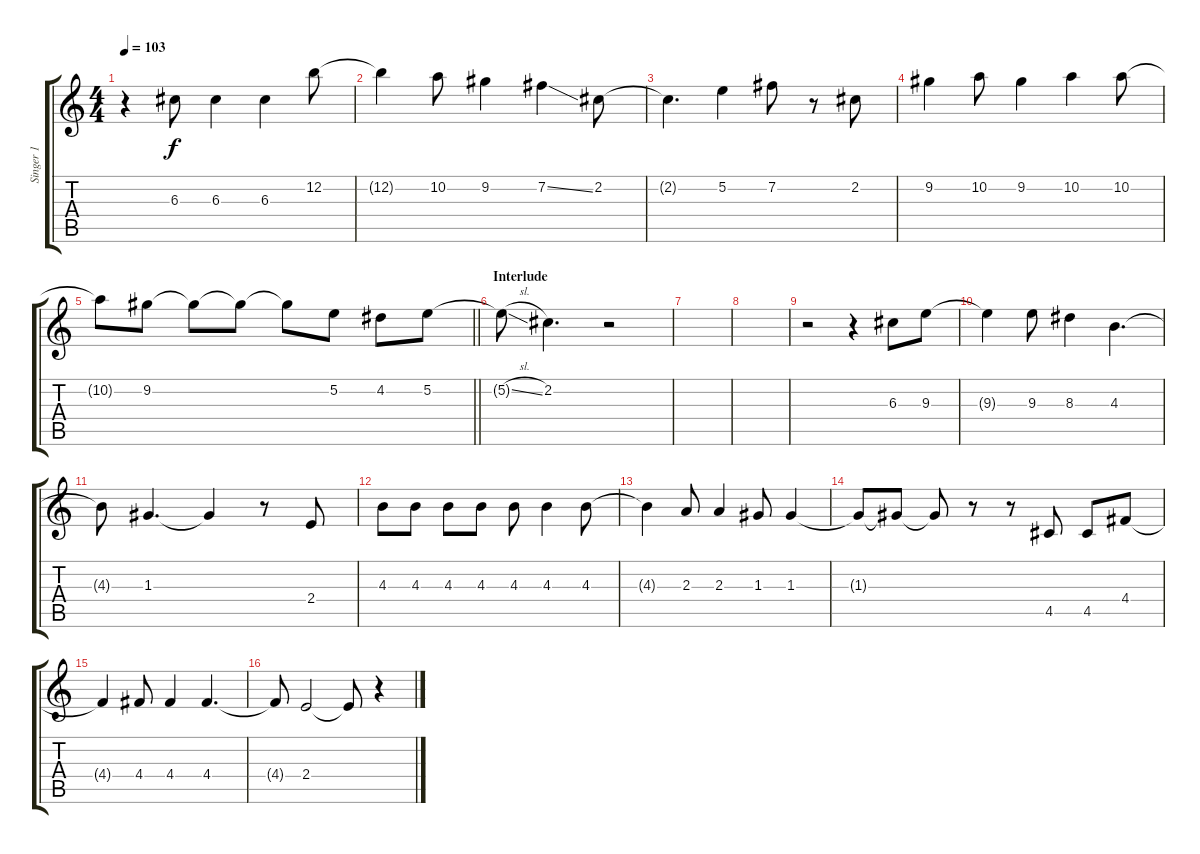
\track ("Singer 1" "Singer 1") {instrument overdrivenguitar}
\staff {score tabs}
\tuning (E4 B3 G3 D3 A2 E2) {hide}
\ts (4 4)
\tempo 103
\clef g2
\ks c
r.4{dy f} 6.3.8 6.3.4 6.3.4 12.2.8 |
12.2{t}.4 10.2.8 9.2.4 7.2{ss}.4 2.2.8 |
2.2{t}.4{d} 5.2.4 7.2.8 r.8 2.2.8 |
9.2.4 10.2.8 9.2.4 10.2.4 10.2.8 |
\barLineRight lightlight
10.2{t}.8 9.2.8 9.2{t}.8 9.2{t}.8 9.2{t}.8 5.2.8 4.2.8 5.2.8 |
\section ("" "Interlude")
5.2{sl t}.8 2.2.4{d} r.2 |
|
|
r.2 r.4 6.3.8 9.3.8 |
9.3{t}.4 9.3.8 8.3.4 4.3.4{d} |
4.3{t}.8 1.3.4{d} 1.3{t}.4 r.8 2.4.8 |
4.3.8 4.3.8 4.3.8 4.3.8 4.3.8 4.3.4 4.3.8 |
4.3{t}.4 2.3.8 2.3.4 1.3.8 1.3.4 |
1.3{t}.8 1.3{t}.8 1.3{t}.8 r.8 r.8 4.5.8 4.5.8 4.4.8 |
4.4{t}.4 4.4.8 4.4.4 4.4.4{d} |
4.4{t}.8 2.4.2 2.4{t}.8 r.4
